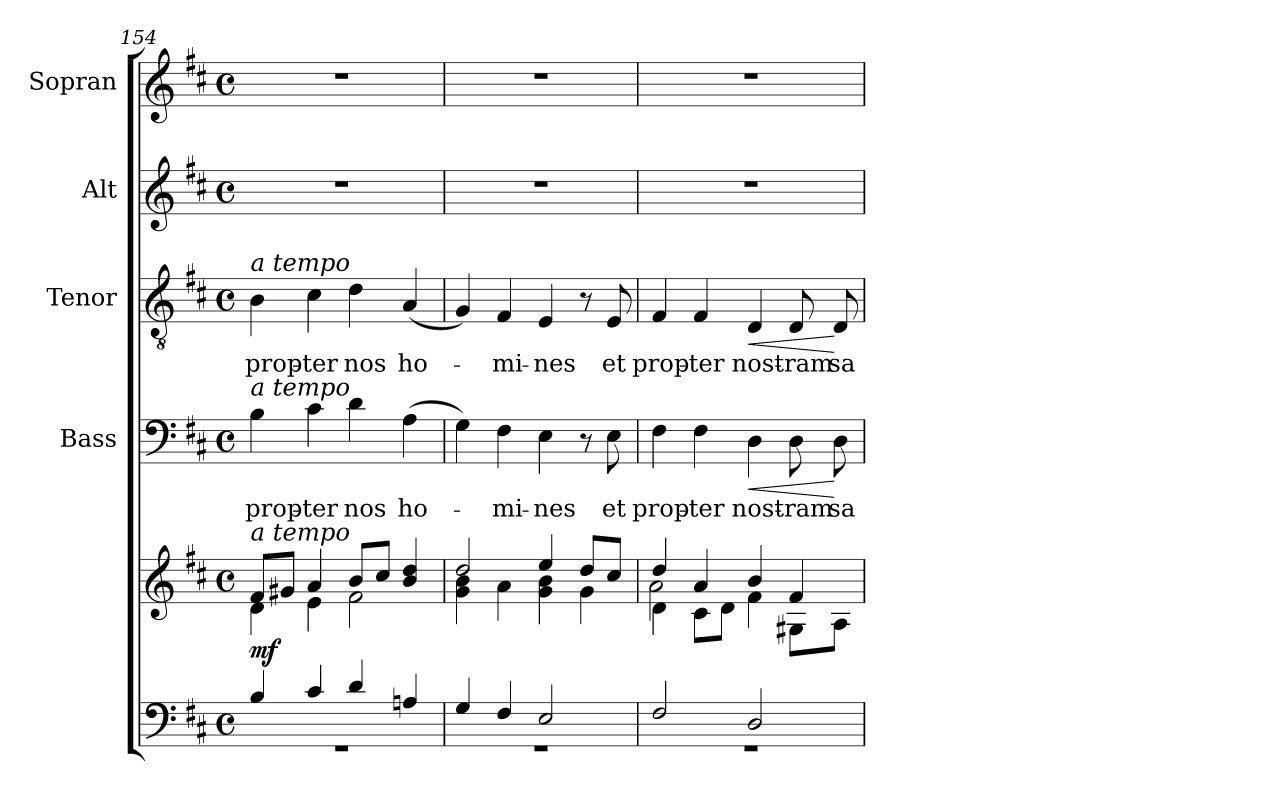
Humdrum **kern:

**kern	**kern	**dynam	**kern	**text	**dynam	**kern	**text	**dynam	**kern	**kern
*part5	*part5	*part5	*part4	*part4	*part4	*part3	*part3	*part3	*part2	*part1
*staff6	*staff5	*staff5/6	*staff4	*staff4	*staff4	*staff3	*staff3	*staff3	*staff2	*staff1
*	*	*	*I"Bass	*	*	*I"Tenor	*	*	*I"Alt	*I"Sopran
*	*	*	*I'B.	*	*	*I'T.	*	*	*I'A.	*I'S.
*clefF4	*clefG2	*	*clefF4	*	*	*clefGv2	*	*	*clefG2	*clefG2
*k[f#c#]	*k[f#c#]	*	*k[f#c#]	*	*	*k[f#c#]	*	*	*k[f#c#]	*k[f#c#]
*D:	*D:	*	*D:	*	*	*D:	*	*	*D:	*D:
*M4/4	*M4/4	*	*M4/4	*	*	*M4/4	*	*	*M4/4	*M4/4
*met(c)	*met(c)	*	*met(c)	*	*	*met(c)	*	*	*met(c)	*met(c)
=154	=154	=154	=154	=154	=154	=154	=154	=154	=154	=154
*^	*^	*	*	*	*	*	*	*	*	*
!	!	!	!	!	!	!	!	!LO:TX:a:i:t=a tempo	!	!	!	!
!	!	!	!	!	!LO:TX:a:i:t=a tempo	!	!	!	!	!	!	!
!	!	!LO:TX:a:i:t=a tempo	!	!	!	!	!	!	!	!	!	!
!	!	!	!	!LO:DY:b	!	!LO:LY:b	!	!	!LO:LY:b	!	!	!
4B/	1rGG	8f#/L	4d\	mf	4B\	prop-	.	4B\	prop-	.	1r	1r
.	.	8g#X/J	.	.	.	.	.	.	.	.	.	.
!	!	!	!	!	!	!LO:LY:b	!	!	!LO:LY:b	!	!	!
4c#/	.	4a/	4e\	.	4c#\	-ter	.	4c#\	-ter	.	.	.
!	!	!	!	!	!	!LO:LY:b	!	!	!LO:LY:b	!	!	!
4d/	.	8b/L	2f#\	.	4d\	nos	.	4d\	nos	.	.	.
.	.	8cc#/J	.	.	.	.	.	.	.	.	.	.
!	!	!	!	!	!	!LO:LY:b	!	!	!LO:LY:b	!	!	!
4An/	.	4b/ 4dd/	.	.	(>4A\	ho-	.	(<4A/	ho-	.	.	.
=155	=155	=155	=155	=155	=155	=155	=155	=155	=155	=155	=155	=155
4G/	1rGG	2dd/	4g\ 4b\	.	4G\)	.	.	4G/)	.	.	1r	1r
!	!	!	!	!	!	!LO:LY:b	!	!	!LO:LY:b	!	!	!
4F#/	.	.	4a\	.	4F#\	-mi-	.	4F#/	-mi-	.	.	.
!	!	!	!	!	!	!LO:LY:b	!	!	!LO:LY:b	!	!	!
2E/	.	4ee/	4g\ 4b\	.	4E\	-nes	.	4E/	-nes	.	.	.
.	.	8dd/L	4g\	.	8r	.	.	8r	.	.	.	.
!	!	!	!	!	!	!LO:LY:b	!	!	!LO:LY:b	!	!	!
.	.	8cc#/J	.	.	8E\	et	.	8E/	et	.	.	.
=156	=156	=156	=156	=156	=156	=156	=156	=156	=156	=156	=156	=156
*	*	*	*^	*	*	*	*	*	*	*	*	*
!	!	!	!	!	!	!	!LO:LY:b	!	!	!LO:LY:b	!	!	!
2F#/	1rGG	4dd/	4d\	2a\	.	4F#\	prop-	.	4F#/	prop-	.	1r	1r
!	!	!	!	!	!	!	!LO:LY:b	!	!	!LO:LY:b	!	!	!
.	.	4a/	8c#\L	.	.	4F#\	-ter	.	4F#/	-ter	.	.	.
.	.	.	8d\J	.	.	.	.	.	.	.	.	.	.
!	!	!	!	!	!	!	!LO:LY:b	!LO:HP:b	!	!LO:LY:b	!LO:HP:b	!	!
2D/	.	4b/	4f#\	2ryy	.	4D\	nost-	<	4D/	nost-	<	.	.
!	!	!	!	!	!	!	!LO:LY:b	!	!	!LO:LY:b	!	!	!
.	.	4f#/	8G#X\L	.	.	8D\	-ram	.	8D/	-ram	.	.	.
!	!	!	!	!	!	!	!LO:LY:b	!	!	!LO:LY:b	!	!	!
.	.	.	8A\J	.	.	8D\	sa-	[	8D/	sa-	[	.	.
*v	*v	*	*	*	*	*	*	*	*	*	*	*	*
*	*v	*v	*v	*	*	*	*	*	*	*	*	*
=	=	=	=	=	=	=	=	=	=	=
*-	*-	*-	*-	*-	*-	*-	*-	*-	*-	*-
